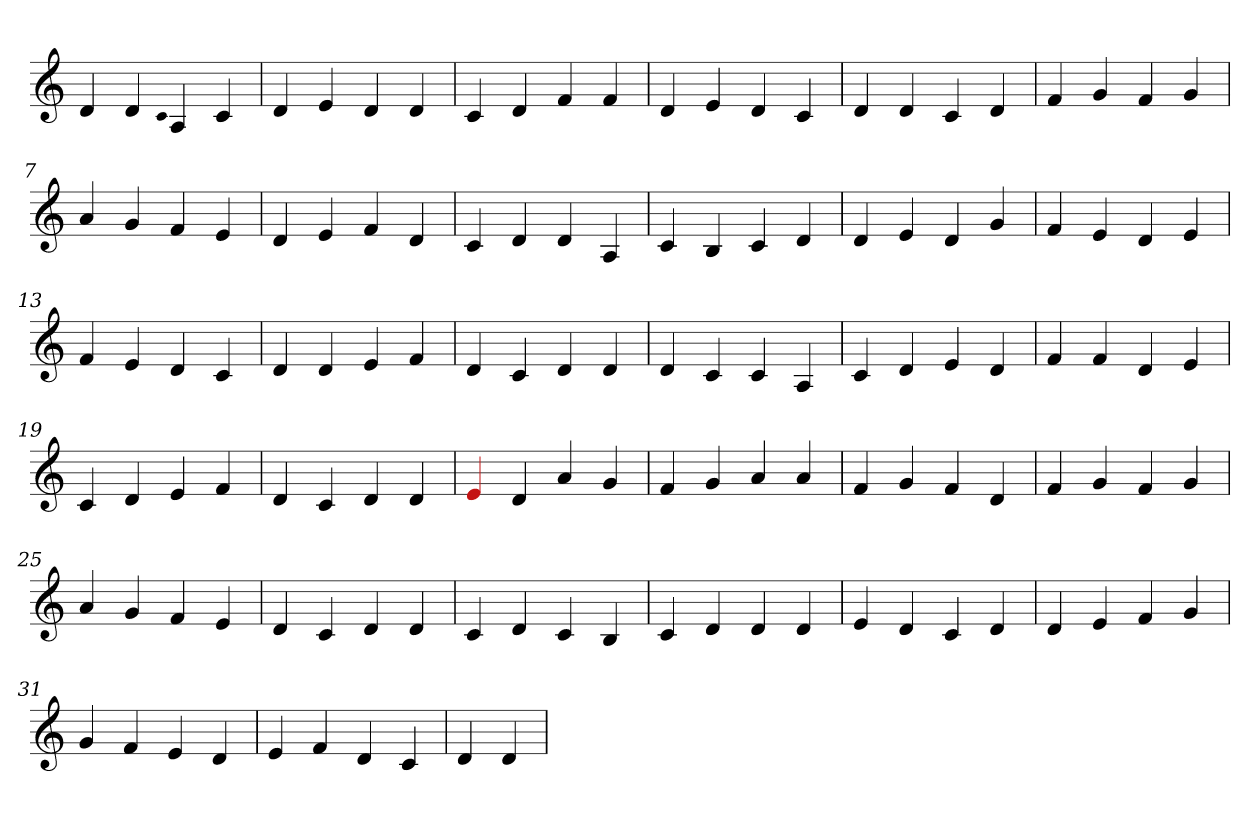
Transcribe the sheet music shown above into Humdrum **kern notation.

**kern
*part1
*staff1
*clefG2
=1
4d
4d
qqc
4A
4c
=2
4d
4e
4d
4d
=3
4c
4d
4f
4f
=4
4d
4e
4d
4c
=5
4d
4d
4c
4d
=6
4f
4g
4f
4g
=7
4a
4g
4f
4e
=8
4d
4e
4f
4d
=9
4c
4d
4d
4A
=10
4c
4B
4c
4d
=11
4d
4e
4d
4g
=12
4f
4e
4d
4e
=13
4f
4e
4d
4c
=14
4d
4d
4e
4f
=15
4d
4c
4d
4d
=16
4d
4c
4c
4A
=17
4c
4d
4e
4d
=18
4f
4f
4d
4e
=19
4c
4d
4e
4f
=20
4d
4c
4d
4d
=21
4Re
4d
4a
4g
=22
4f
4g
4a
4a
=23
4f
4g
4f
4d
=24
4f
4g
4f
4g
=25
4a
4g
4f
4e
=26
4d
4c
4d
4d
=27
4c
4d
4c
4B
=28
4c
4d
4d
4d
=29
4e
4d
4c
4d
=30
4d
4e
4f
4g
=31
4g
4f
4e
4d
=32
4e
4f
4d
4c
=33
4d
4d
=
*-
